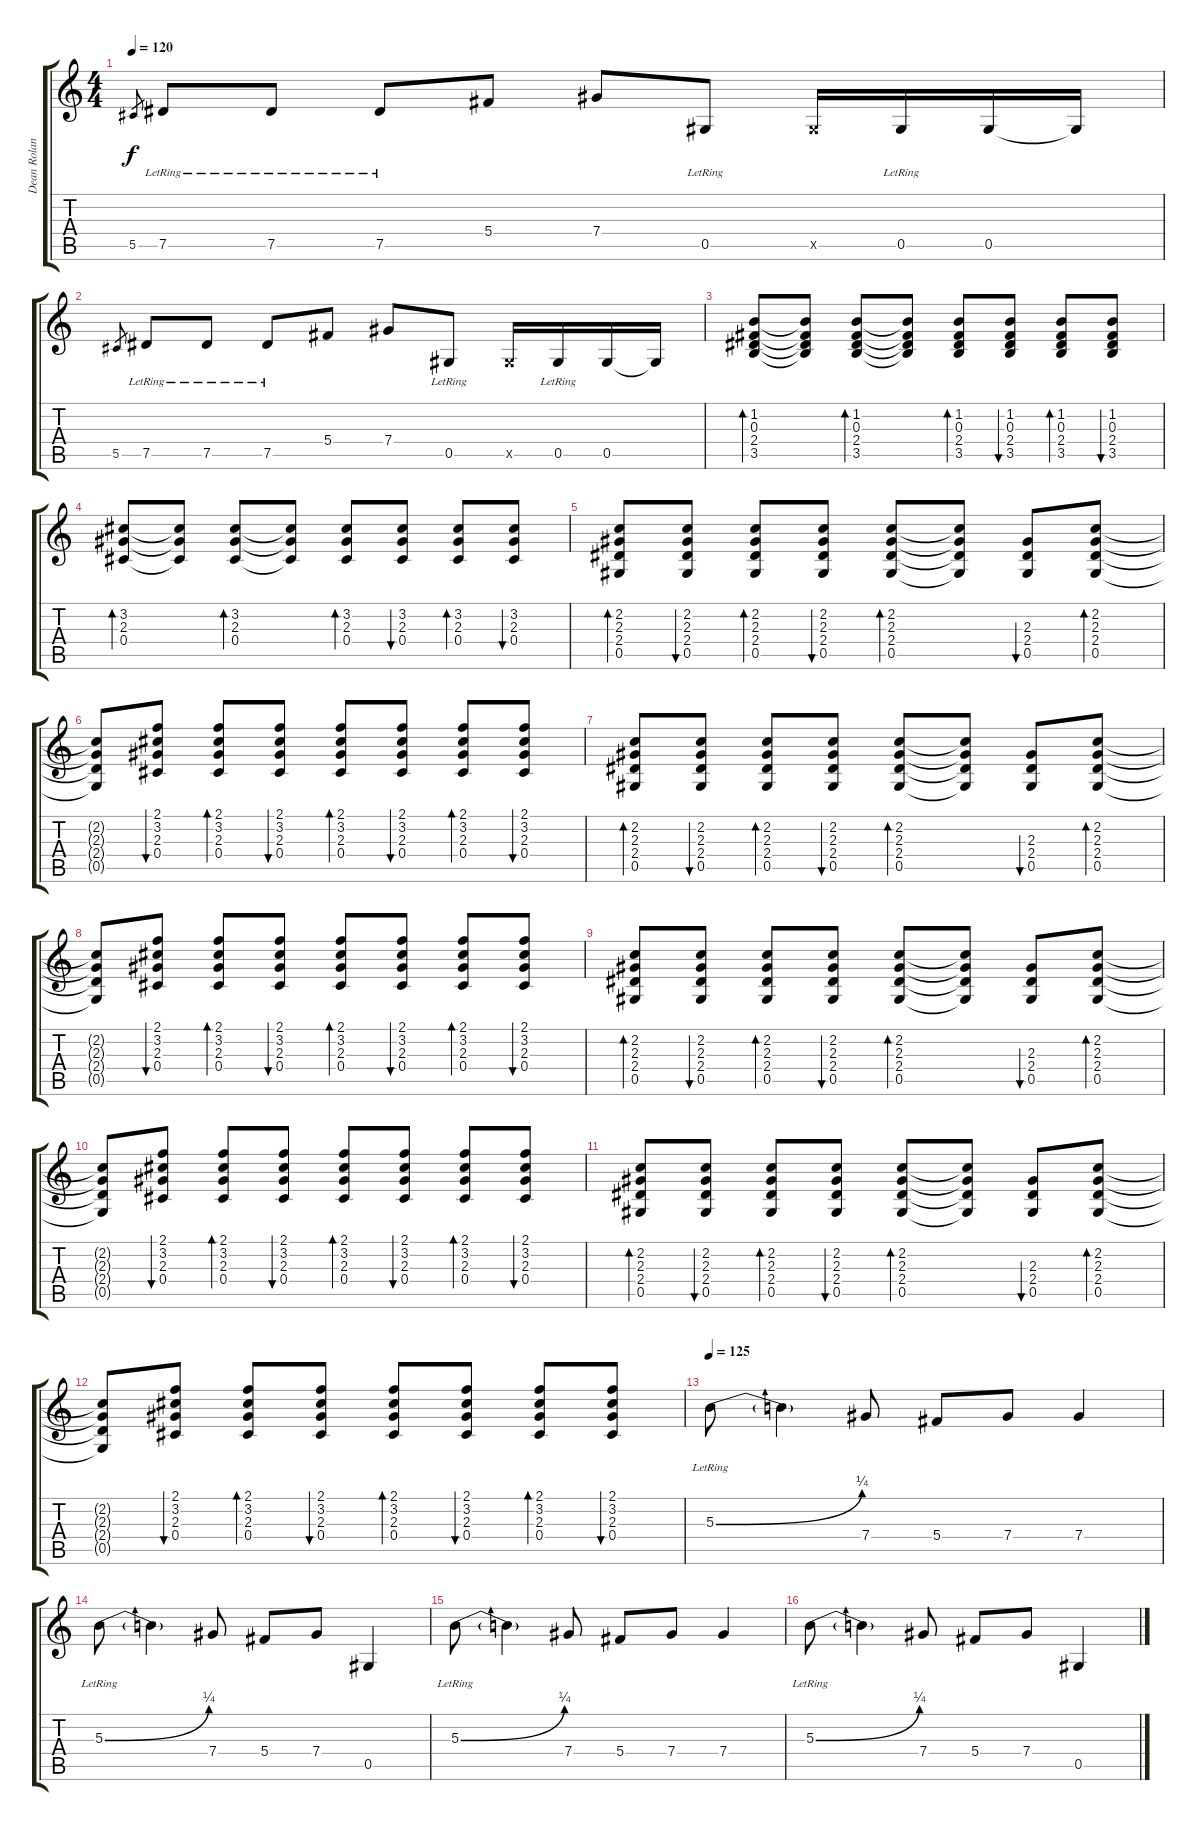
\track ("Dean Roland" "Dean Rolan") {instrument acousticguitarsteel}
\staff {score tabs}
\tuning (Eb4 Bb3 Gb3 Db3 Ab2 Eb2) {hide}
\ts (4 4)
\tempo 120
\clef g2
\ks c
5.5.8{gr dy f} 7.5{lr}.8 7.5{lr}.8 7.5{lr}.8 5.4.8 7.4.8 0.5{lr}.8 0.5{x}.16 0.5{lr}.16 0.5.16 0.5{t}.16 |
5.5.8{gr} 7.5{lr}.8 7.5{lr}.8 7.5{lr}.8 5.4.8 7.4.8 0.5{lr}.8 0.5{x}.16 0.5{lr}.16 0.5.16 0.5{t}.16 |
(1.2 0.3 2.4 3.5).8{bd 60} (1.2{t} 0.3{t} 2.4{t} 3.5{t}).8 (1.2 0.3 2.4 3.5).8{bd 60} (1.2{t} 0.3{t} 2.4{t} 3.5{t}).8 (1.2 0.3 2.4 3.5).8{bd 60} (1.2 0.3 2.4 3.5).8{bu 60} (1.2 0.3 2.4 3.5).8{bd 60} (1.2 0.3 2.4 3.5).8{bu 60} |
(3.2 2.3 0.4).8{bd 60} (3.2{t} 2.3{t} 0.4{t}).8 (3.2 2.3 0.4).8{bd 60} (3.2{t} 2.3{t} 0.4{t}).8 (3.2 2.3 0.4).8{bd 60} (3.2 2.3 0.4).8{bu 60} (3.2 2.3 0.4).8{bd 60} (3.2 2.3 0.4).8{bu 60} |
(2.2 2.3 2.4 0.5).8{bd 60} (2.2 2.3 2.4 0.5).8{bu 60} (2.2 2.3 2.4 0.5).8{bd 60} (2.2 2.3 2.4 0.5).8{bu 60} (2.2 2.3 2.4 0.5).8{bd 60} (2.2{t} 2.3{t} 2.4{t} 0.5{t}).8 (2.3 2.4 0.5).8{bu 60} (2.2 2.3 2.4 0.5).8{bd 60} |
(2.2{t} 2.3{t} 2.4{t} 0.5{t}).8 (2.1 3.2 2.3 0.4).8{bu 60} (2.1 3.2 2.3 0.4).8{bd 60} (2.1 3.2 2.3 0.4).8{bu 60} (2.1 3.2 2.3 0.4).8{bd 60} (2.1 3.2 2.3 0.4).8{bu 60} (2.1 3.2 2.3 0.4).8{bd 60} (2.1 3.2 2.3 0.4).8{bu 60} |
(2.2 2.3 2.4 0.5).8{bd 60} (2.2 2.3 2.4 0.5).8{bu 60} (2.2 2.3 2.4 0.5).8{bd 60} (2.2 2.3 2.4 0.5).8{bu 60} (2.2 2.3 2.4 0.5).8{bd 60} (2.2{t} 2.3{t} 2.4{t} 0.5{t}).8 (2.3 2.4 0.5).8{bu 60} (2.2 2.3 2.4 0.5).8{bd 60} |
(2.2{t} 2.3{t} 2.4{t} 0.5{t}).8 (2.1 3.2 2.3 0.4).8{bu 60} (2.1 3.2 2.3 0.4).8{bd 60} (2.1 3.2 2.3 0.4).8{bu 60} (2.1 3.2 2.3 0.4).8{bd 60} (2.1 3.2 2.3 0.4).8{bu 60} (2.1 3.2 2.3 0.4).8{bd 60} (2.1 3.2 2.3 0.4).8{bu 60} |
(2.2 2.3 2.4 0.5).8{bd 60} (2.2 2.3 2.4 0.5).8{bu 60} (2.2 2.3 2.4 0.5).8{bd 60} (2.2 2.3 2.4 0.5).8{bu 60} (2.2 2.3 2.4 0.5).8{bd 60} (2.2{t} 2.3{t} 2.4{t} 0.5{t}).8 (2.3 2.4 0.5).8{bu 60} (2.2 2.3 2.4 0.5).8{bd 60} |
(2.2{t} 2.3{t} 2.4{t} 0.5{t}).8 (2.1 3.2 2.3 0.4).8{bu 60} (2.1 3.2 2.3 0.4).8{bd 60} (2.1 3.2 2.3 0.4).8{bu 60} (2.1 3.2 2.3 0.4).8{bd 60} (2.1 3.2 2.3 0.4).8{bu 60} (2.1 3.2 2.3 0.4).8{bd 60} (2.1 3.2 2.3 0.4).8{bu 60} |
(2.2 2.3 2.4 0.5).8{bd 60} (2.2 2.3 2.4 0.5).8{bu 60} (2.2 2.3 2.4 0.5).8{bd 60} (2.2 2.3 2.4 0.5).8{bu 60} (2.2 2.3 2.4 0.5).8{bd 60} (2.2{t} 2.3{t} 2.4{t} 0.5{t}).8 (2.3 2.4 0.5).8{bu 60} (2.2 2.3 2.4 0.5).8{bd 60} |
(2.2{t} 2.3{t} 2.4{t} 0.5{t}).8 (2.1 3.2 2.3 0.4).8{bu 60} (2.1 3.2 2.3 0.4).8{bd 60} (2.1 3.2 2.3 0.4).8{bu 60} (2.1 3.2 2.3 0.4).8{bd 60} (2.1 3.2 2.3 0.4).8{bu 60} (2.1 3.2 2.3 0.4).8{bd 60} (2.1 3.2 2.3 0.4).8{bu 60} |
\tempo 125
5.3{be (bend 0 0 60 1) lr}.8 5.3{t}.4 7.4.8 5.4.8 7.4.8 7.4.4 |
5.3{be (bend 0 0 60 1) lr}.8 5.3{t}.4 7.4.8 5.4.8 7.4.8 0.5.4 |
5.3{be (bend 0 0 60 1) lr}.8 5.3{t}.4 7.4.8 5.4.8 7.4.8 7.4.4 |
5.3{be (bend 0 0 60 1) lr}.8 5.3{t}.4 7.4.8 5.4.8 7.4.8 0.5.4
